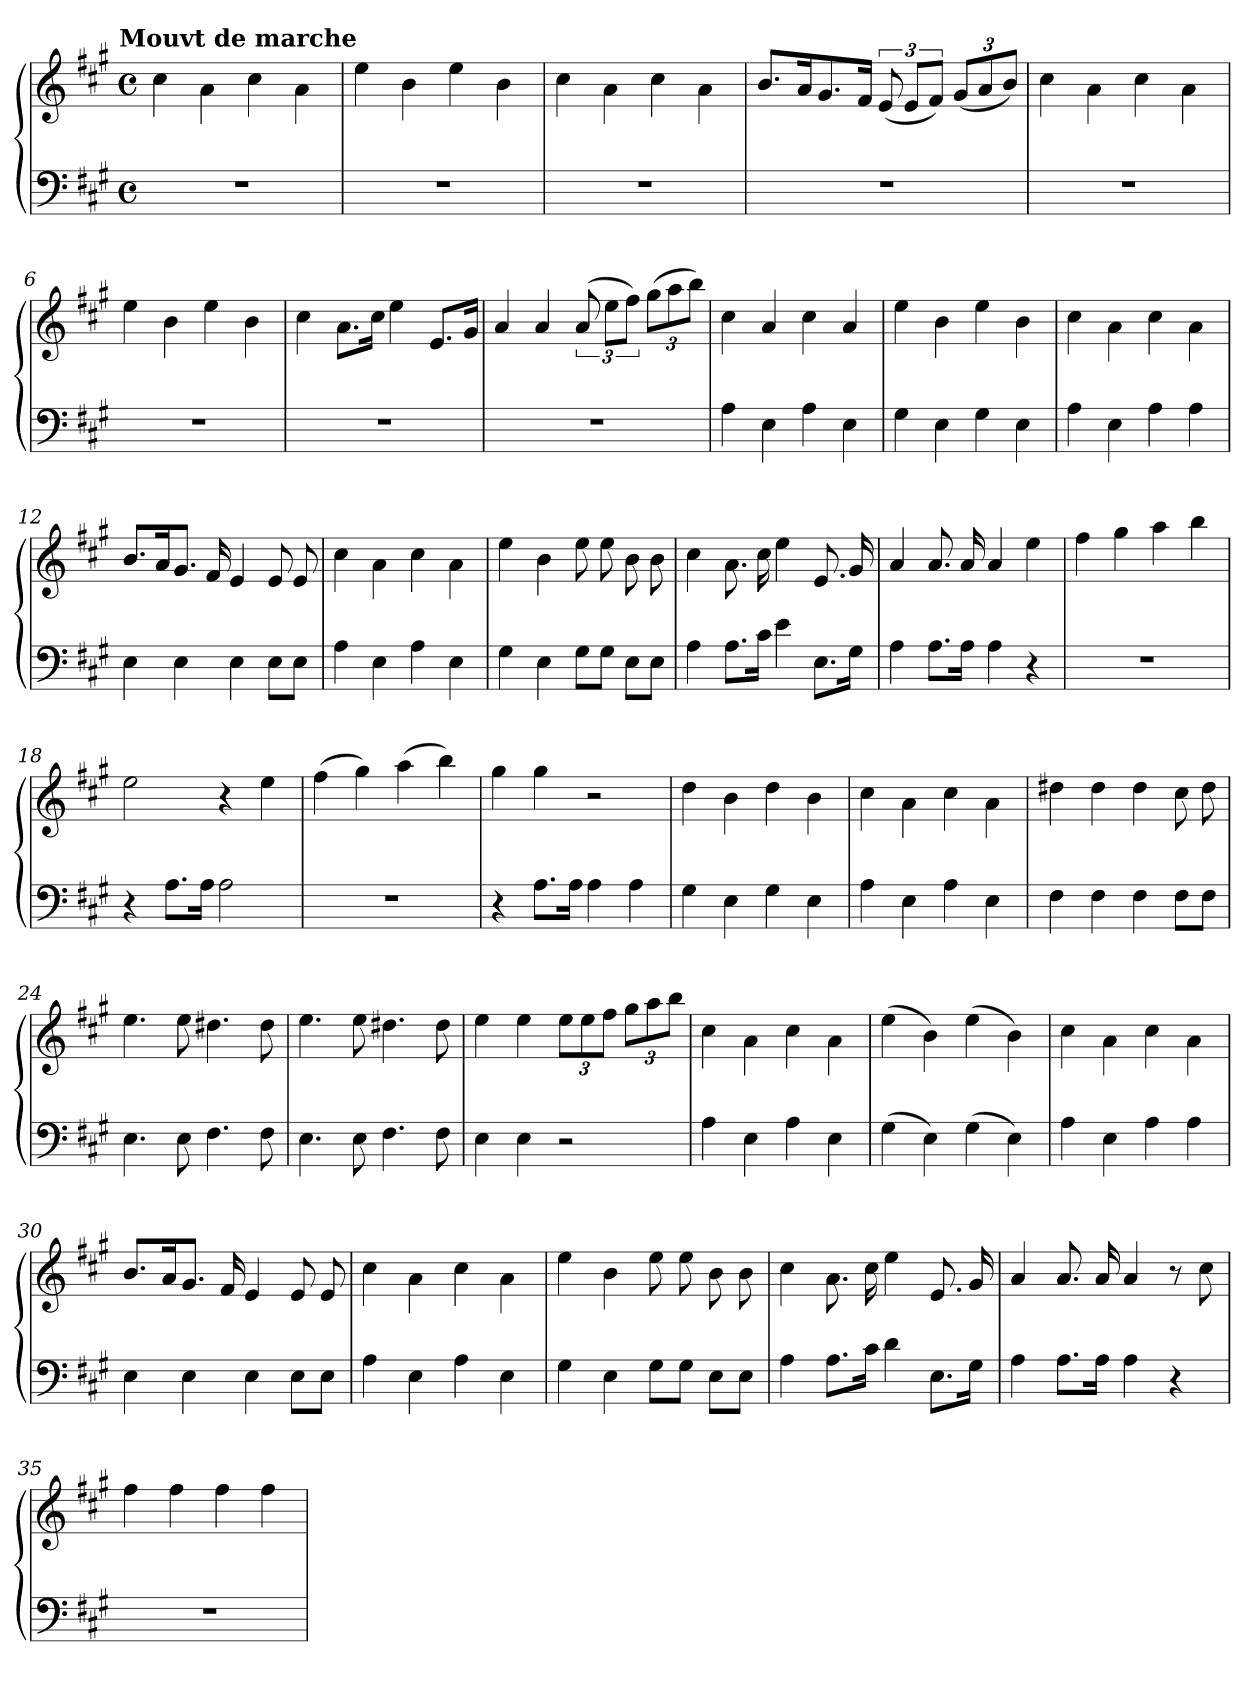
**kern	**kern
*part1	*part1
*staff2	*staff1
*clefF4	*clefG2
*k[f#c#g#]	*k[f#c#g#]
!!LO:TX:omd:t=Mouvt de marche
*M4/4	*M4/4
*met(c)	*met(c)
*MM114	*MM114
=1	=1
1r	4cc#\
.	4a\
.	4cc#\
.	4a\
=2	=2
1r	4ee\
.	4b\
.	4ee\
.	4b\
=3	=3
1r	4cc#\
.	4a\
.	4cc#\
.	4a\
!!LO:LB:g=z
=4	=4
1r	8.b/L
.	16a/k
.	8.g#/
.	16f#/Jk
.	(<12e/
.	12e/L
.	12f#/J)
*	*Xbrackettup
.	(<12g#/L
.	12a/
.	12b/J)
=5	=5
1r	4cc#\
.	4a\
.	4cc#\
.	4a\
=6	=6
1r	4ee\
.	4b\
.	4ee\
.	4b\
!!LO:LB:g=z
=7	=7
1r	4cc#\
.	8.a\L
.	16cc#\Jk
.	4ee\
.	8.e/L
.	16g#/Jk
=8	=8
1r	4a/
.	4a/
*	*brackettup
.	(>12a/
.	12ee!\L
.	12ff#!\J)
*	*Xbrackettup
.	(>12gg#!\L
.	12aa!\
.	12bb!\J)
=9	=9
4A\	4cc#\
4E\	4a/
4A\	4cc#\
4E\	4a/
!!LO:LB:g=z
=10	=10
4G#\	4ee\
4E\	4b\
4G#\	4ee\
4E\	4b\
=11	=11
4A\	4cc#\
4E\	4a\
4A\	4cc#\
4A\	4a\
=12	=12
4E\	8.b/L
.	16a/k
4E\	8.g#/J
.	16f#/
4E\	4e/
8E\L	8e/
8E\J	8e/
=13	=13
4A\	4cc#\
4E\	4a\
4A\	4cc#\
4E\	4a\
!!LO:LB:g=z
=14	=14
4G#\	4ee\
4E\	4b\
8G#\L	8ee\
8G#\J	8ee\
8E\L	8b\
8E\J	8b\
=15	=15
4A\	4cc#\
8.A\L	8.a\
16c#\Jk	16cc#\
4e\	4ee\
8.E\L	8.e/
16G#\Jk	16g#/
=16	=16
4A\	4a/
8.A\L	8.a/
16A\Jk	16a/
4A\	4a/
4r	4ee\
!!LO:LB:g=z
=17	=17
1r	4ff#\
.	4gg#\
.	4aa\
.	4bb\
=18	=18
4r	2ee\
8.A\L	.
16A\Jk	.
2A\	4r
.	4ee\
=19	=19
1r	(>4ff#\
.	4gg#\)
.	(>4aa\
.	4bb\)
=20	=20
4r	4gg#\
8.A\L	4gg#\
16A\Jk	.
4A\	2r
4A\	.
!!LO:PB:g=z
=21	=21
4G#\	4dd\
4E\	4b\
4G#\	4dd\
4E\	4b\
=22	=22
4A\	4cc#\
4E\	4a\
4A\	4cc#\
4E\	4a\
=23	=23
4F#\	4dd#X\
4F#\	4dd#\
4F#\	4dd#\
8F#\L	8cc#\
8F#\J	8dd#\
=24	=24
4.E\	4.ee\
8E\	8ee\
4.F#\	4.dd#X\
8F#\	8dd#\
!!LO:LB:g=z
=25	=25
4.E\	4.ee\
8E\	8ee\
4.F#\	4.dd#X\
8F#\	8dd#\
=26	=26
4E\	4ee\
4E\	4ee\
2r	12ee!\L
.	12ee!\
.	12ff#!\J
.	12gg#!\L
.	12aa!\
.	12bb!\J
=27	=27
4A\	4cc#\
4E\	4a\
4A\	4cc#\
4E\	4a\
=28	=28
(>4G#\	(>4ee\
4E\)	4b\)
(>4G#\	(>4ee\
4E\)	4b\)
!!LO:LB:g=z
=29	=29
4A\	4cc#\
4E\	4a\
4A\	4cc#\
4A\	4a\
=30	=30
4E\	8.b/L
.	16a/k
4E\	8.g#/J
.	16f#/
4E\	4e/
8E\L	8e/
8E\J	8e/
=31	=31
4A\	4cc#\
4E\	4a\
4A\	4cc#\
4E\	4a\
=32	=32
4G#\	4ee\
4E\	4b\
8G#\L	8ee\
8G#\J	8ee\
8E\L	8b\
8E\J	8b\
!!LO:LB:g=z
=33	=33
4A\	4cc#\
8.A\L	8.a\
16c#\Jk	16cc#\
4d\	4ee\
8.E\L	8.e/
16G#\Jk	16g#/
=34	=34
4A\	4a/
8.A\L	8.a/
16A\Jk	16a/
4A\	4a/
4r	8r
.	8cc#\
=35	=35
1r	4ff#\
.	4ff#\
.	4ff#\
.	4ff#\
=	=
*-	*-
